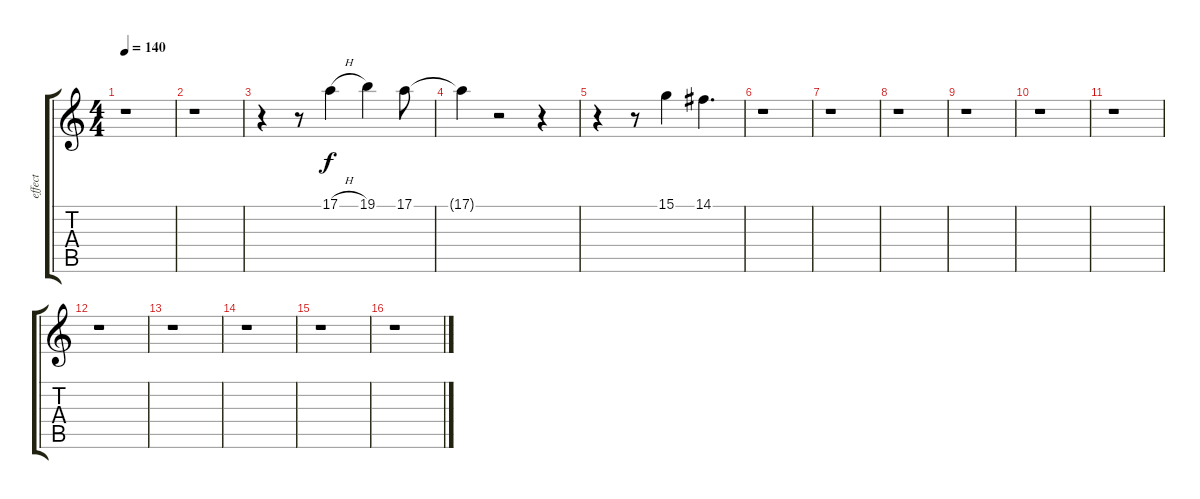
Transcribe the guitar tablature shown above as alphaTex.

\track ("effect" "effect") {instrument violin}
\staff {score tabs}
\tuning (E4 B3 G3 D3 A2 E2) {hide}
\ts (4 4)
\tempo 140
\clef g2
\ks c
r.1{dy f} |
r.1 |
r.4 r.8 17.1{h}.4 19.1.4 17.1.8 |
17.1{t}.4 r.2 r.4 |
r.4 r.8 15.1.4 14.1.4{d} |
r.1 |
r.1 |
r.1 |
r.1 |
r.1 |
r.1 |
r.1 |
r.1 |
r.1 |
r.1 |
r.1
